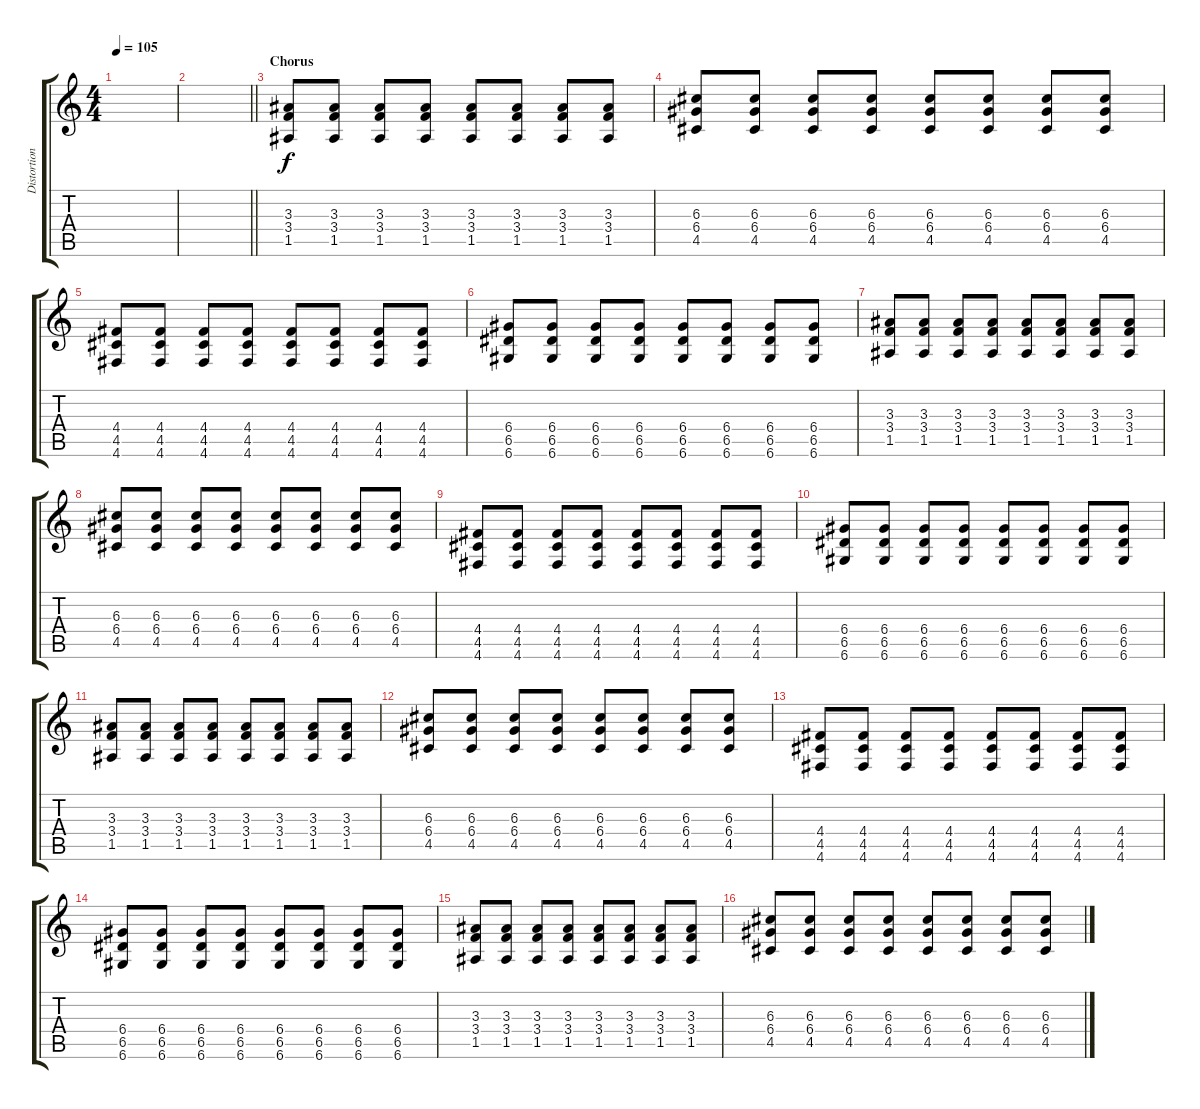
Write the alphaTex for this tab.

\track ("Distortion Guitar" "Distortion") {instrument distortionguitar}
\staff {score tabs}
\tuning (E4 B3 G3 D3 A2 D2) {hide}
\ts (4 4)
\tempo 105
\clef g2
\ks c
|
\barLineRight lightlight
|
\section ("" "Chorus")
(3.3 3.4 1.5).8 (3.3 3.4 1.5).8 (3.3 3.4 1.5).8 (3.3 3.4 1.5).8 (3.3 3.4 1.5).8 (3.3 3.4 1.5).8 (3.3 3.4 1.5).8 (3.3 3.4 1.5).8 |
(6.3 6.4 4.5).8 (6.3 6.4 4.5).8 (6.3 6.4 4.5).8 (6.3 6.4 4.5).8 (6.3 6.4 4.5).8 (6.3 6.4 4.5).8 (6.3 6.4 4.5).8 (6.3 6.4 4.5).8 |
(4.4 4.5 4.6).8 (4.4 4.5 4.6).8 (4.4 4.5 4.6).8 (4.4 4.5 4.6).8 (4.4 4.5 4.6).8 (4.4 4.5 4.6).8 (4.4 4.5 4.6).8 (4.4 4.5 4.6).8 |
(6.4 6.5 6.6).8 (6.4 6.5 6.6).8 (6.4 6.5 6.6).8 (6.4 6.5 6.6).8 (6.4 6.5 6.6).8 (6.4 6.5 6.6).8 (6.4 6.5 6.6).8 (6.4 6.5 6.6).8 |
(3.3 3.4 1.5).8 (3.3 3.4 1.5).8 (3.3 3.4 1.5).8 (3.3 3.4 1.5).8 (3.3 3.4 1.5).8 (3.3 3.4 1.5).8 (3.3 3.4 1.5).8 (3.3 3.4 1.5).8 |
(6.3 6.4 4.5).8 (6.3 6.4 4.5).8 (6.3 6.4 4.5).8 (6.3 6.4 4.5).8 (6.3 6.4 4.5).8 (6.3 6.4 4.5).8 (6.3 6.4 4.5).8 (6.3 6.4 4.5).8 |
(4.4 4.5 4.6).8 (4.4 4.5 4.6).8 (4.4 4.5 4.6).8 (4.4 4.5 4.6).8 (4.4 4.5 4.6).8 (4.4 4.5 4.6).8 (4.4 4.5 4.6).8 (4.4 4.5 4.6).8 |
(6.4 6.5 6.6).8 (6.4 6.5 6.6).8 (6.4 6.5 6.6).8 (6.4 6.5 6.6).8 (6.4 6.5 6.6).8 (6.4 6.5 6.6).8 (6.4 6.5 6.6).8 (6.4 6.5 6.6).8 |
(3.3 3.4 1.5).8 (3.3 3.4 1.5).8 (3.3 3.4 1.5).8 (3.3 3.4 1.5).8 (3.3 3.4 1.5).8 (3.3 3.4 1.5).8 (3.3 3.4 1.5).8 (3.3 3.4 1.5).8 |
(6.3 6.4 4.5).8 (6.3 6.4 4.5).8 (6.3 6.4 4.5).8 (6.3 6.4 4.5).8 (6.3 6.4 4.5).8 (6.3 6.4 4.5).8 (6.3 6.4 4.5).8 (6.3 6.4 4.5).8 |
(4.4 4.5 4.6).8 (4.4 4.5 4.6).8 (4.4 4.5 4.6).8 (4.4 4.5 4.6).8 (4.4 4.5 4.6).8 (4.4 4.5 4.6).8 (4.4 4.5 4.6).8 (4.4 4.5 4.6).8 |
(6.4 6.5 6.6).8 (6.4 6.5 6.6).8 (6.4 6.5 6.6).8 (6.4 6.5 6.6).8 (6.4 6.5 6.6).8 (6.4 6.5 6.6).8 (6.4 6.5 6.6).8 (6.4 6.5 6.6).8 |
(3.3 3.4 1.5).8 (3.3 3.4 1.5).8 (3.3 3.4 1.5).8 (3.3 3.4 1.5).8 (3.3 3.4 1.5).8 (3.3 3.4 1.5).8 (3.3 3.4 1.5).8 (3.3 3.4 1.5).8 |
(6.3 6.4 4.5).8 (6.3 6.4 4.5).8 (6.3 6.4 4.5).8 (6.3 6.4 4.5).8 (6.3 6.4 4.5).8 (6.3 6.4 4.5).8 (6.3 6.4 4.5).8 (6.3 6.4 4.5).8
